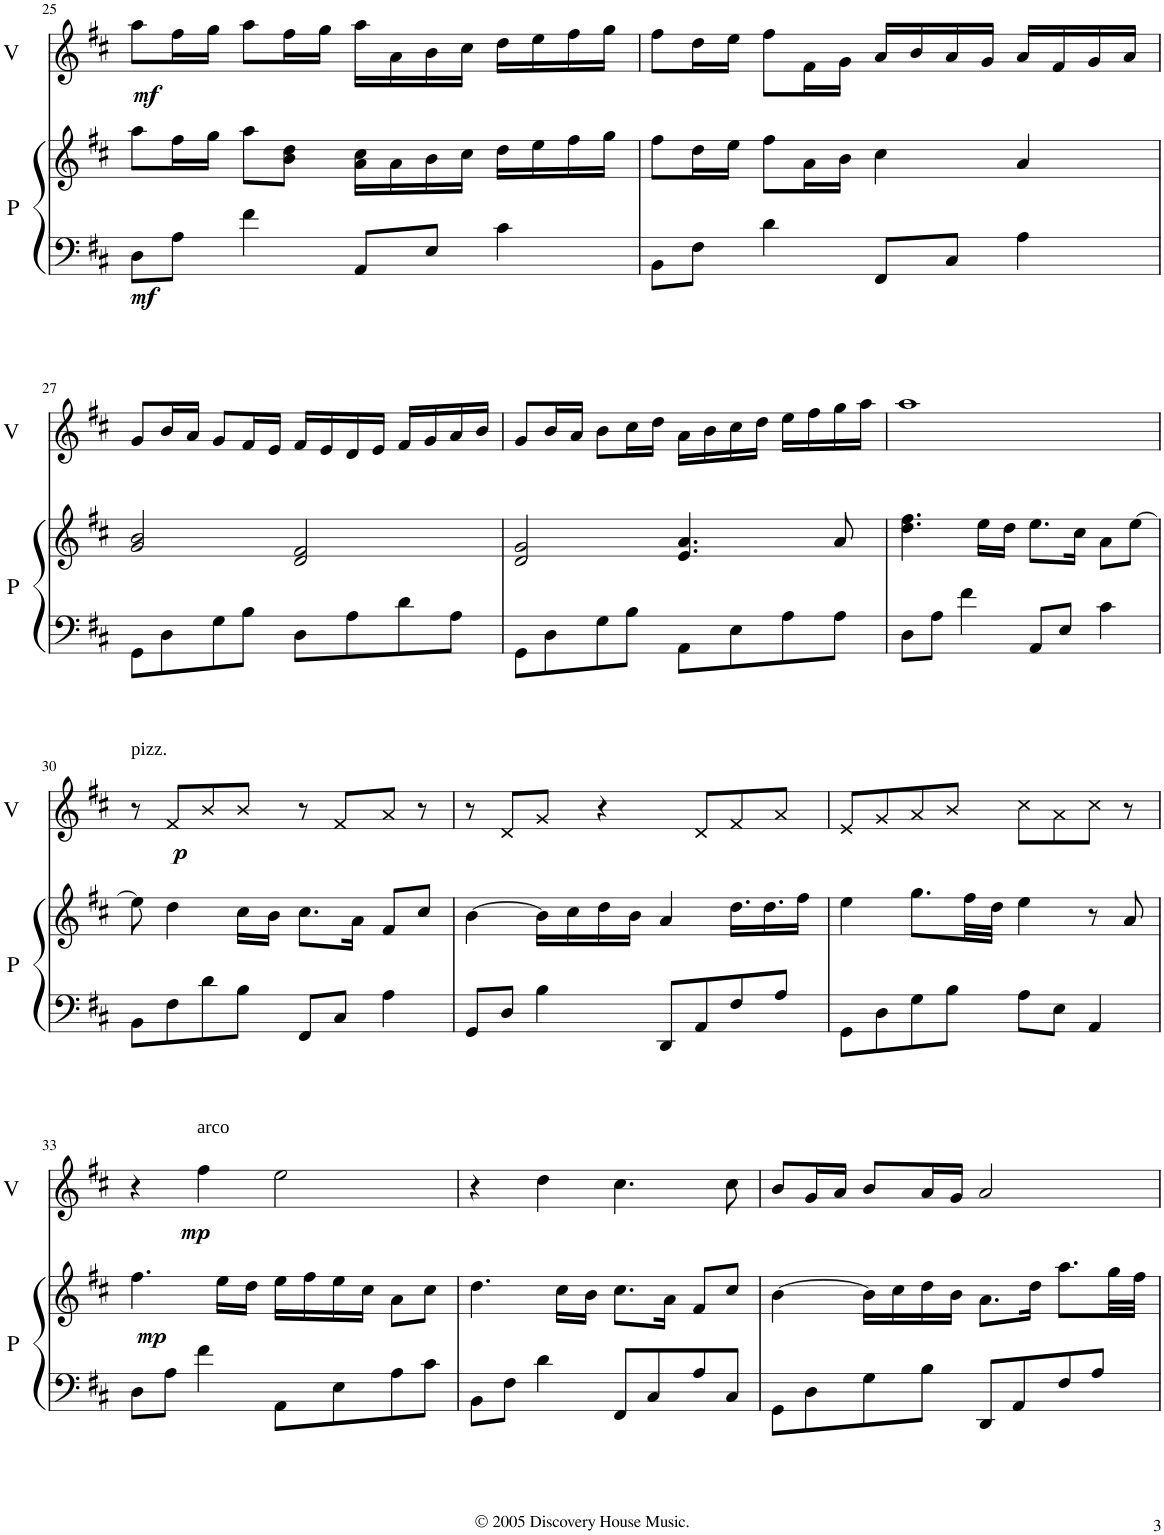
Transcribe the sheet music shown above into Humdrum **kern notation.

**kern	**kern	**dynam	**kern	**dynam
*part2	*part2	*part2	*part1	*part1
*staff3	*staff2	*staff2/3	*staff1	*staff1
*I"Piano	*	*	*I"Violin	*
*I'P	*	*	*I'V	*
!!LO:PB:g=z
*clefF4	*clefG2	*	*clefG2	*
*k[f#c#]	*k[f#c#]	*	*k[f#c#]	*
*M4/4	*M4/4	*	*M4/4	*
=25	=25	=25	=25	=25
!	!	!LO:DY:b=2	!	!LO:DY:b
8D\L	8aa\L	mf	8aa\L	mf
8A\J	16ff#\L	.	16ff#\L	.
.	16gg\JJ	.	16gg\JJ	.
4f#\	8aa\L	.	8aa\L	.
.	8b\ 8dd\J	.	16ff#\L	.
.	.	.	16gg\JJ	.
8AA/L	16a\ 16cc#\LL	.	16aa\LL	.
.	16a\	.	16a\	.
8E/J	16b\	.	16b\	.
.	16cc#\JJ	.	16cc#\JJ	.
4c#\	16dd\LL	.	16dd\LL	.
.	16ee\	.	16ee\	.
.	16ff#\	.	16ff#\	.
.	16gg\JJ	.	16gg\JJ	.
=26	=26	=26	=26	=26
8BB\L	8ff#\L	.	8ff#\L	.
8F#\J	16dd\L	.	16dd\L	.
.	16ee\JJ	.	16ee\JJ	.
4d\	8ff#\L	.	8ff#\L	.
.	16a\L	.	16f#\L	.
.	16b\JJ	.	16g\JJ	.
8FF#/L	4cc#\	.	16a/LL	.
.	.	.	16b/	.
8C#/J	.	.	16a/	.
.	.	.	16g/JJ	.
4A\	4a/	.	16a/LL	.
.	.	.	16f#/	.
.	.	.	16g/	.
.	.	.	16a/JJ	.
!!LO:LB:g=z
=27	=27	=27	=27	=27
8GG\L	2g/ 2b/	.	8g/L	.
8D\	.	.	16b/L	.
.	.	.	16a/JJ	.
8G\	.	.	8g/L	.
8B\J	.	.	16f#/L	.
.	.	.	16e/JJ	.
8D\L	2d/ 2f#/	.	16f#/LL	.
.	.	.	16e/	.
8A\	.	.	16d/	.
.	.	.	16e/JJ	.
8d\	.	.	16f#/LL	.
.	.	.	16g/	.
8A\J	.	.	16a/	.
.	.	.	16b/JJ	.
=28	=28	=28	=28	=28
8GG\L	2d/ 2g/	.	8g/L	.
8D\	.	.	16b/L	.
.	.	.	16a/JJ	.
8G\	.	.	8b\L	.
8B\J	.	.	16cc#\L	.
.	.	.	16dd\JJ	.
8AA\L	4.e/ 4.a/	.	16a\LL	.
.	.	.	16b\	.
8E\	.	.	16cc#\	.
.	.	.	16dd\JJ	.
8A\	.	.	16ee\LL	.
.	.	.	16ff#\	.
8A\J	8a/	.	16gg\	.
.	.	.	16aa\JJ	.
=29	=29	=29	=29	=29
8D\L	4.dd\ 4.ff#\	.	1aa	.
8A\J	.	.	.	.
4f#\	.	.	.	.
.	16ee\LL	.	.	.
.	16dd\JJ	.	.	.
8AA/L	8.ee\L	.	.	.
8E/J	.	.	.	.
.	16cc#\Jk	.	.	.
4c#\	8a\L	.	.	.
.	[8ee\J	.	.	.
!!LO:LB:g=z
=30	=30	=30	=30	=30
!	!	!	!LO:TX:a:t=pizz.	!
8BB\L	8ee\]	.	8r	.
!	!	!	!	!LO:DY:b
8F#\	4dd\	.	8f#/L	p
8d\	.	.	8b/	.
8B\J	16cc#\LL	.	8b/J	.
.	16b\JJ	.	.	.
8FF#/L	8.cc#\L	.	8r	.
8C#/J	.	.	8f#/L	.
.	16a\Jk	.	.	.
4A\	8f#/L	.	8a/J	.
.	8cc#/J	.	8r	.
=31	=31	=31	=31	=31
8GG/L	[4b\	.	8r	.
8D/J	.	.	8d/L	.
4B\	16b\LL]	.	8g/J	.
.	16cc#\	.	.	.
.	16dd\	.	4r	.
.	16b\JJ	.	.	.
8DD/L	4a/	.	.	.
8AA/	.	.	8d/L	.
8F#/	16.dd\LL	.	8f#/	.
.	16.dd\	.	.	.
8A/J	.	.	8a/J	.
.	16ff#\JJ	.	.	.
=32	=32	=32	=32	=32
8GG\L	4ee\	.	8e/L	.
8D\	.	.	8g/	.
8G\	8.gg\L	.	8a/	.
8B\J	.	.	8b/J	.
.	32ff#\LL	.	.	.
.	32dd\JJJ	.	.	.
8A\L	4ee\	.	8cc#\L	.
8E\J	.	.	8a\	.
4AA/	8r	.	8cc#\J	.
.	8a/	.	8r	.
!!LO:LB:g=z
=33	=33	=33	=33	=33
*	*^	*	*	*
8D\L	4.ff#\	8ryy	.	4r	.
!	!	!	!LO:DY:b	!	!
8A\J	.	2..ryy	mp	.	.
!	!	!	!	!LO:TX:a:t=arco	!
!	!	!	!	!	!LO:DY:b
4f#\	.	.	.	4ff#\	mp
.	16ee\LL	.	.	.	.
.	16dd\JJ	.	.	.	.
8AA\L	16ee\LL	.	.	2ee\	.
.	16ff#\	.	.	.	.
8E\	16ee\	.	.	.	.
.	16cc#\JJ	.	.	.	.
8A\	8a\L	.	.	.	.
8c#\J	8cc#\J	.	.	.	.
*	*v	*v	*	*	*
=34	=34	=34	=34	=34
8BB\L	4.dd\	.	4r	.
8F#\J	.	.	.	.
4d\	.	.	4dd\	.
.	16cc#\LL	.	.	.
.	16b\JJ	.	.	.
8FF#/L	8.cc#\L	.	4.cc#\	.
8C#/	.	.	.	.
.	16a\Jk	.	.	.
8A/	8f#/L	.	.	.
8C#/J	8cc#/J	.	8cc#\	.
=35	=35	=35	=35	=35
8GG\L	[4b\	.	8b/L	.
8D\	.	.	16g/L	.
.	.	.	16a/JJ	.
8G\	16b\LL]	.	8b/L	.
.	16cc#\	.	.	.
8B\J	16dd\	.	16a/L	.
.	16b\JJ	.	16g/JJ	.
8DD/L	8.a\L	.	2a/	.
8AA/	.	.	.	.
.	16dd\Jk	.	.	.
8F#/	8.aa\L	.	.	.
8A/J	.	.	.	.
.	32gg\LL	.	.	.
.	32ff#\JJJ	.	.	.
=	=	=	=	=
*-	*-	*-	*-	*-
